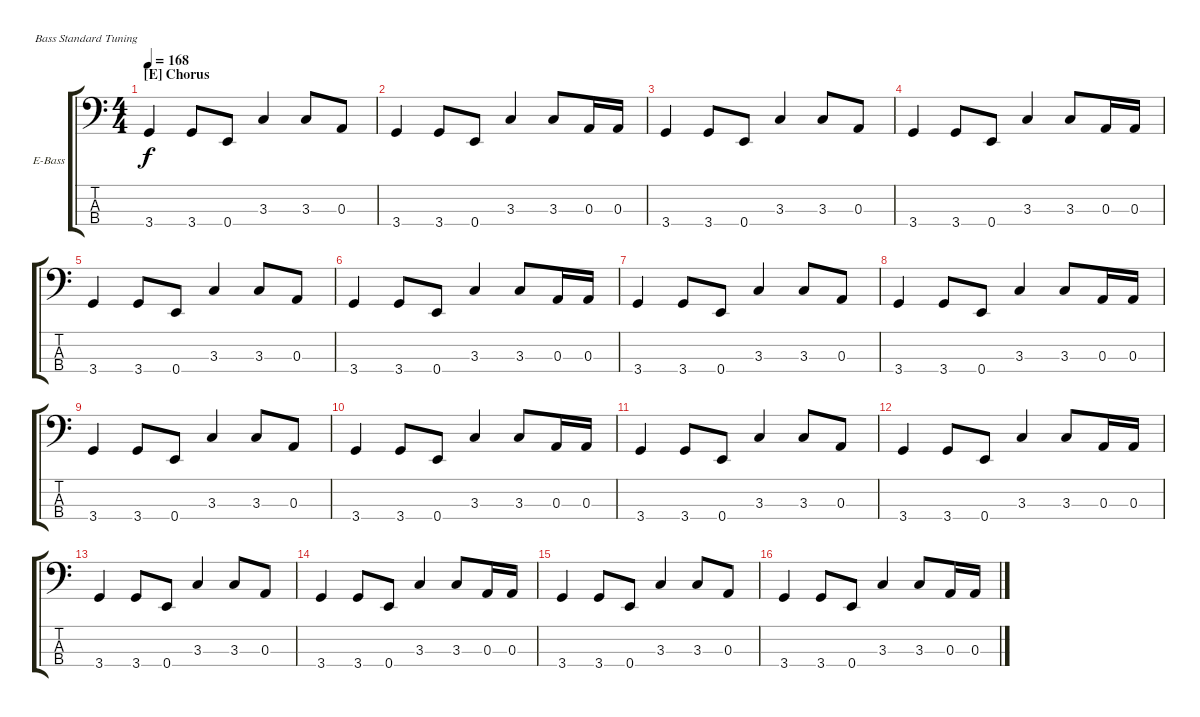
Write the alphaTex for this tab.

\bracketExtendMode groupsimilarinstruments
\firstSystemTrackNameOrientation horizontal
\otherSystemsTrackNameOrientation horizontal
\track ("Bass" "E-Bass") {instrument electricbasspick}
\staff {score tabs}
\tuning (G2 D2 A1 E1)
\ts (4 4)
\section ("E" "Chorus")
\tempo 168
\clef f4
\scale
1.07818
\ks c
3.4.4{dy f} 3.4.8 0.4.8 3.3.4 3.3.8 0.3.8 |
\scale
0.960908 3.4.4 3.4.8 0.4.8 3.3.4 3.3.8 0.3.16 0.3.16 |
\scale
0.960908 3.4.4 3.4.8 0.4.8 3.3.4 3.3.8 0.3.8 |
\scale
1.07818 3.4.4 3.4.8 0.4.8 3.3.4 3.3.8 0.3.16 0.3.16 |
\scale
0.960908 3.4.4 3.4.8 0.4.8 3.3.4 3.3.8 0.3.8 |
\scale
0.960908 3.4.4 3.4.8 0.4.8 3.3.4 3.3.8 0.3.16 0.3.16 |
\scale
1.07818 3.4.4 3.4.8 0.4.8 3.3.4 3.3.8 0.3.8 |
\scale
0.960908 3.4.4 3.4.8 0.4.8 3.3.4 3.3.8 0.3.16 0.3.16 |
\scale
0.960908 3.4.4 3.4.8 0.4.8 3.3.4 3.3.8 0.3.8 |
\scale
1.07818 3.4.4 3.4.8 0.4.8 3.3.4 3.3.8 0.3.16 0.3.16 |
\scale
0.960908 3.4.4 3.4.8 0.4.8 3.3.4 3.3.8 0.3.8 |
\scale
0.960908 3.4.4 3.4.8 0.4.8 3.3.4 3.3.8 0.3.16 0.3.16 |
\scale
1.07818 3.4.4 3.4.8 0.4.8 3.3.4 3.3.8 0.3.8 |
\scale
0.960908 3.4.4 3.4.8 0.4.8 3.3.4 3.3.8 0.3.16 0.3.16 |
\scale
0.960908 3.4.4 3.4.8 0.4.8 3.3.4 3.3.8 0.3.8 |
\scale
1.07818 3.4.4 3.4.8 0.4.8 3.3.4 3.3.8 0.3.16 0.3.16
